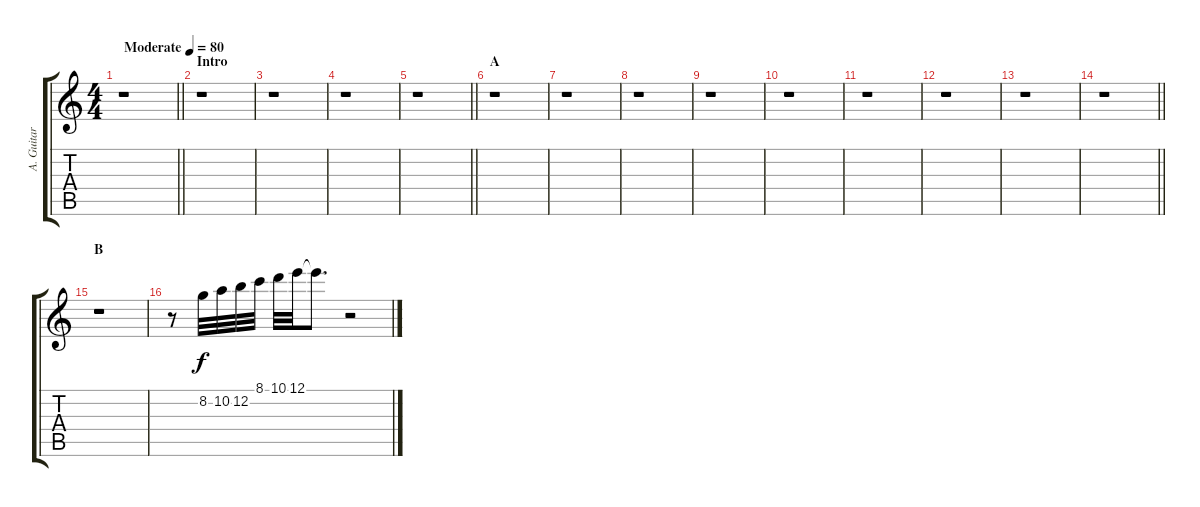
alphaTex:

\track ("A. Guitar II" "A. Guitar ") {instrument acousticguitarsteel}
\staff {score tabs}
\tuning (E4 B3 G3 D3 A2 E2) {hide}
\ts (4 4)
\tempo (80 "Moderate")
\clef g2
\barLineRight lightlight
\ks c
r.1{dy f instrument acousticguitarsteel} |
\section ("" "Intro")
r.1 |
r.1 |
r.1 |
\barLineRight lightlight
r.1 |
\section ("" "A")
r.1 |
r.1 |
r.1 |
r.1 |
r.1 |
r.1 |
r.1 |
r.1 |
\barLineRight lightlight
r.1 |
\section ("" "B")
r.1 |
r.8 8.2.32 10.2.32 12.2.32 8.1.32 10.1.32 12.1.32 12.1{t}.8{d} r.2
